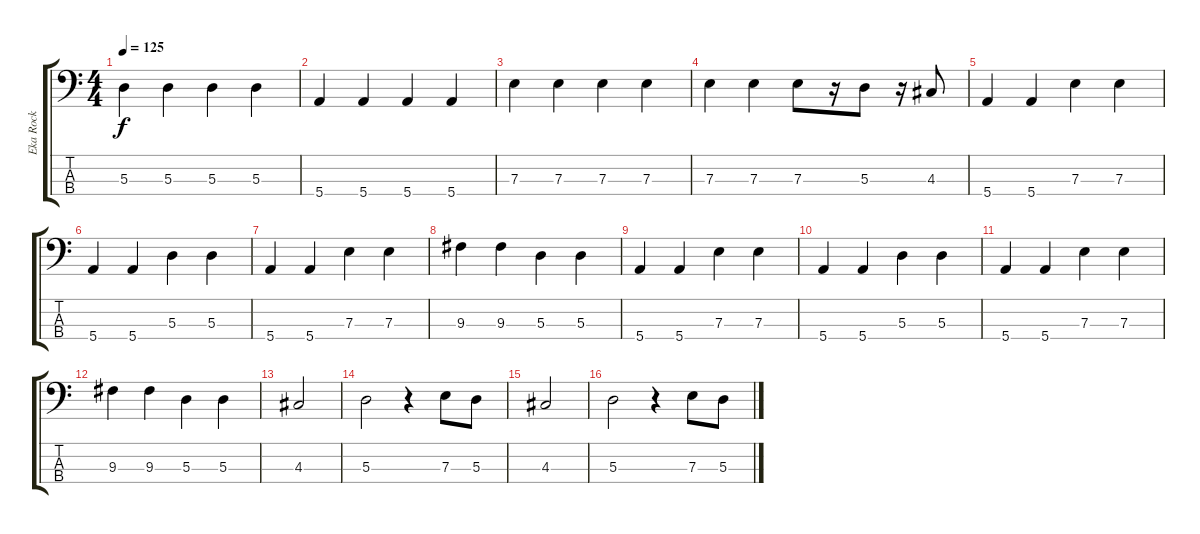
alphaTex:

\track ("Eka Rock" "Eka Rock") {instrument fretlessbass}
\staff {score tabs}
\tuning (G2 D2 A1 E1) {hide}
\ts (4 4)
\tempo 125
\clef f4
\ks c
5.3.4{dy f} 5.3.4 5.3.4 5.3.4 |
5.4.4 5.4.4 5.4.4 5.4.4 |
7.3.4 7.3.4 7.3.4 7.3.4 |
7.3.4 7.3.4 7.3.8 r.16 5.3.8 r.16 4.3.8 |
5.4.4 5.4.4 7.3.4 7.3.4 |
5.4.4 5.4.4 5.3.4 5.3.4 |
5.4.4 5.4.4 7.3.4 7.3.4 |
9.3.4 9.3.4 5.3.4 5.3.4 |
5.4.4 5.4.4 7.3.4 7.3.4 |
5.4.4 5.4.4 5.3.4 5.3.4 |
5.4.4 5.4.4 7.3.4 7.3.4 |
9.3.4 9.3.4 5.3.4 5.3.4 |
4.3.2 |
5.3.2 r.4 7.3.8 5.3.8 |
4.3.2 |
5.3.2 r.4 7.3.8 5.3.8
